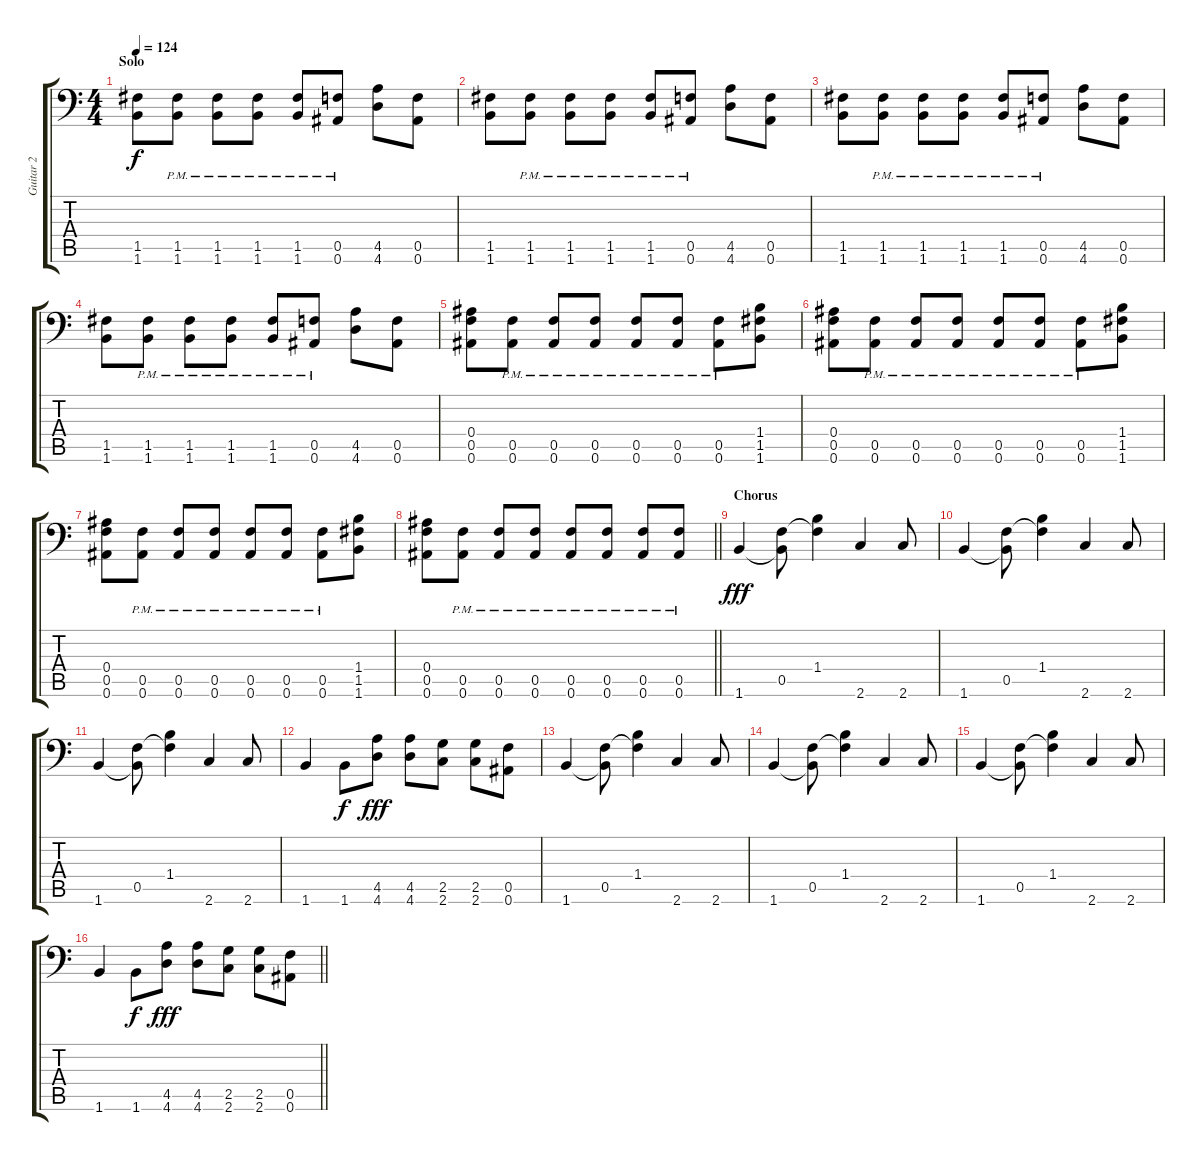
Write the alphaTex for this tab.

\track ("Guitar 2" "Guitar 2") {instrument overdrivenguitar}
\staff {score tabs}
\tuning (C4 G3 Eb3 Bb2 F2 Bb1) {hide}
\ts (4 4)
\section ("" "Solo")
\tempo 124
\clef f4
\ks c
(1.5 1.6).8{dy f} (1.5{pm} 1.6{pm}).8 (1.5{pm} 1.6{pm}).8 (1.5{pm} 1.6{pm}).8 (1.5{pm} 1.6{pm}).8 (0.5{pm} 0.6{pm}).8 (4.5 4.6).8 (0.5 0.6).8 |
(1.5 1.6).8 (1.5{pm} 1.6{pm}).8 (1.5{pm} 1.6{pm}).8 (1.5{pm} 1.6{pm}).8 (1.5{pm} 1.6{pm}).8 (0.5{pm} 0.6{pm}).8 (4.5 4.6).8 (0.5 0.6).8 |
(1.5 1.6).8 (1.5{pm} 1.6{pm}).8 (1.5{pm} 1.6{pm}).8 (1.5{pm} 1.6{pm}).8 (1.5{pm} 1.6{pm}).8 (0.5{pm} 0.6{pm}).8 (4.5 4.6).8 (0.5 0.6).8 |
(1.5 1.6).8 (1.5{pm} 1.6{pm}).8 (1.5{pm} 1.6{pm}).8 (1.5{pm} 1.6{pm}).8 (1.5{pm} 1.6{pm}).8 (0.5{pm} 0.6{pm}).8 (4.5 4.6).8 (0.5 0.6).8 |
(0.4 0.5 0.6).8 (0.5{pm} 0.6{pm}).8 (0.5{pm} 0.6{pm}).8 (0.5{pm} 0.6{pm}).8 (0.5{pm} 0.6{pm}).8 (0.5{pm} 0.6{pm}).8 (0.5{pm} 0.6{pm}).8 (1.4 1.5 1.6).8 |
(0.4 0.5 0.6).8 (0.5{pm} 0.6{pm}).8 (0.5{pm} 0.6{pm}).8 (0.5{pm} 0.6{pm}).8 (0.5{pm} 0.6{pm}).8 (0.5{pm} 0.6{pm}).8 (0.5{pm} 0.6{pm}).8 (1.4 1.5 1.6).8 |
(0.4 0.5 0.6).8 (0.5{pm} 0.6{pm}).8 (0.5{pm} 0.6{pm}).8 (0.5{pm} 0.6{pm}).8 (0.5{pm} 0.6{pm}).8 (0.5{pm} 0.6{pm}).8 (0.5{pm} 0.6{pm}).8 (1.4 1.5 1.6).8 |
\barLineRight lightlight
(0.4 0.5 0.6).8 (0.5{pm} 0.6{pm}).8 (0.5{pm} 0.6{pm}).8 (0.5{pm} 0.6{pm}).8 (0.5{pm} 0.6{pm}).8 (0.5{pm} 0.6{pm}).8 (0.5{pm} 0.6{pm}).8 (0.5{pm} 0.6{pm}).8 |
\section ("" "Chorus")
1.6.4{dy fff} (0.5 1.6{t}).8 (1.4 0.5{t}).4 2.6.4 2.6.8 |
1.6.4 (0.5 1.6{t}).8 (1.4 0.5{t}).4 2.6.4 2.6.8 |
1.6.4 (0.5 1.6{t}).8 (1.4 0.5{t}).4 2.6.4 2.6.8 |
1.6.4 1.6.8{dy f} (4.5 4.6).8{dy fff} (4.5 4.6).8 (2.5 2.6).8 (2.5 2.6).8 (0.5 0.6).8 |
1.6.4 (0.5 1.6{t}).8 (1.4 0.5{t}).4 2.6.4 2.6.8 |
1.6.4 (0.5 1.6{t}).8 (1.4 0.5{t}).4 2.6.4 2.6.8 |
1.6.4 (0.5 1.6{t}).8 (1.4 0.5{t}).4 2.6.4 2.6.8 |
\barLineRight lightlight
1.6.4 1.6.8{dy f} (4.5 4.6).8{dy fff} (4.5 4.6).8 (2.5 2.6).8 (2.5 2.6).8 (0.5 0.6).8
